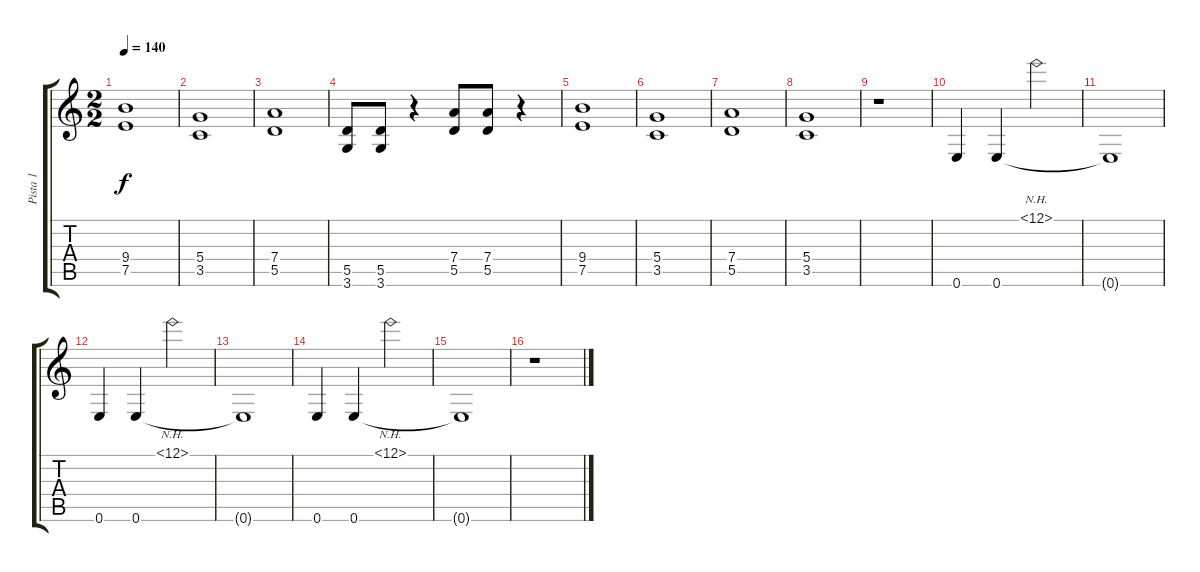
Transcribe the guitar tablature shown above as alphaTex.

\track ("Pista 1" "Pista 1") {instrument distortionguitar}
\staff {score tabs}
\tuning (E4 B3 G3 D3 A2 E2) {hide}
\ts (2 2)
\tempo 140
\clef g2
\ks c
(9.4 7.5).1{dy f} |
(5.4 3.5).1 |
(7.4 5.5).1 |
(5.5 3.6).8 (5.5 3.6).8 r.4 (7.4 5.5).8 (7.4 5.5).8 r.4 |
(9.4 7.5).1 |
(5.4 3.5).1 |
(7.4 5.5).1 |
(5.4 3.5).1 |
r.1 |
0.6.4 0.6.4 12.1{nh}.2 |
0.6{t}.1 |
0.6.4 0.6.4 12.1{nh}.2 |
0.6{t}.1 |
0.6.4 0.6.4 12.1{nh}.2 |
0.6{t}.1 |
r.1
